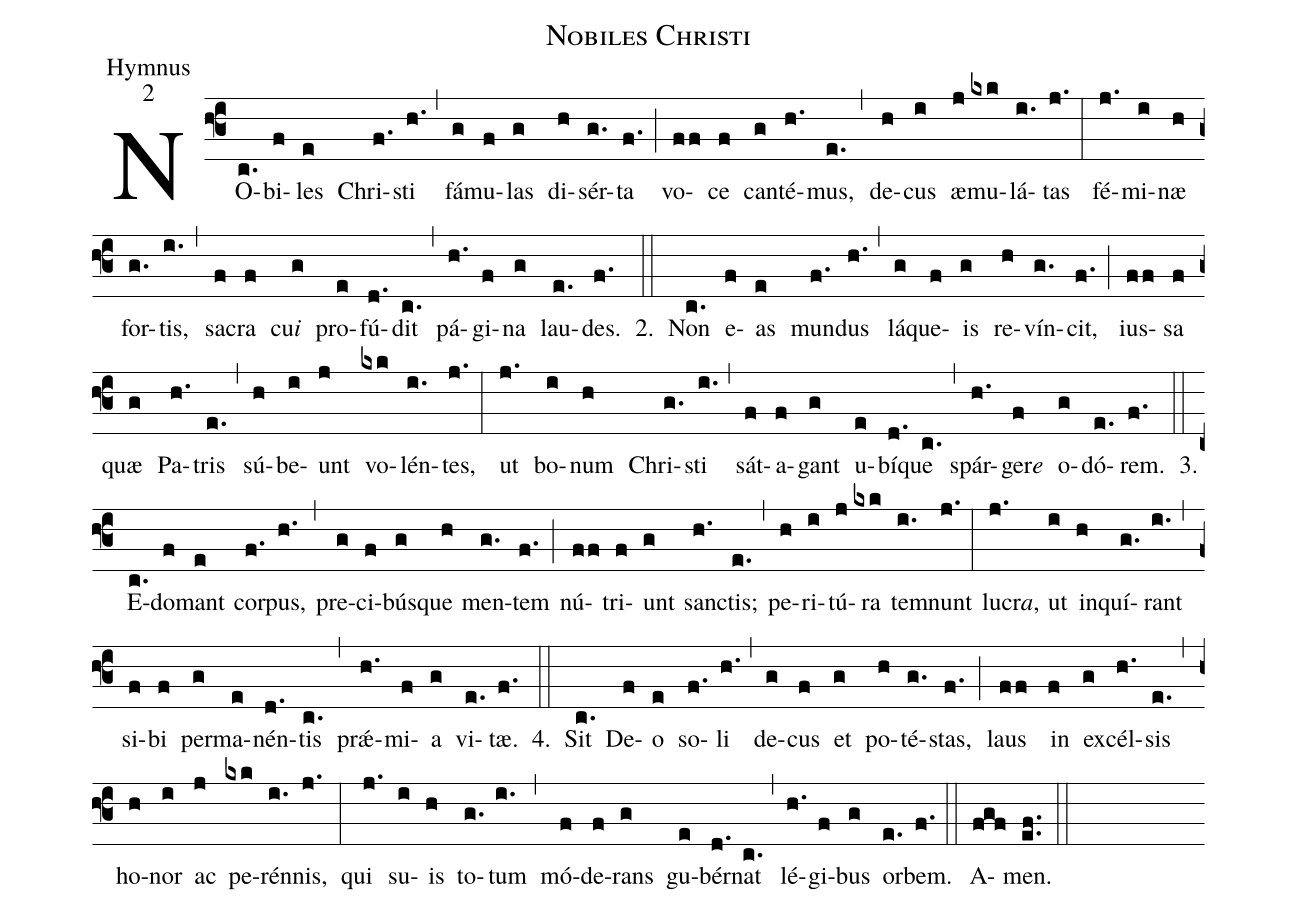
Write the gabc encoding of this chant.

name:Nobiles Christi;
office-part:Hymnus;
mode:2;
%%
(f3)NO(c.)bi(f)les(e) Chri(f.)sti(h.) (,) fá(g)mu(f)las(g) di(h)sér(g.)ta(f.) (;)
vo(ff)ce(f) can(g)té(h.)mus,(e.) (,) de(h)cus(i) æ(j)mu(kxk)lá(i.)tas(j.) (:)
fé(j.)mi(i)næ(h) for(g.)tis,(i.) (,) sa(f)cra(f) cu<i>i</i>(g) pro(e)fú(d.)dit(c.) (,)
pá(h.)gi(f)na(g) lau(e.)des.(f.)
2.(::) Non(c.) e(f)as(e) mun(f.)dus(h.) (,) lá(g)que(f)is(g) re(h)vín(g.)cit,(f.) (;)
ius(ff)sa(f) quæ(g) Pa(h.)tris(e.) (,) sú(h)be(i)unt(j) vo(kxk)lén(i.)tes,(j.) (:)
ut(j.) bo(i)num(h) Chri(g.)sti(i.) (,) sát(f)a(f)gant(g) u(e)bí(d.)que(c.) (,)
spár(h.)ger<i>e</i>(f) o(g)dó(e.)rem.(f.)
3.(::) E(c.)do(f)mant(e) cor(f.)pus,(h.) (,) pre(g)ci(f)bús(g)que(h) men(g.)tem(f.) (;)
nú(ff)tri(f)unt(g) san(h.)ctis;(e.) (,) pe(h)ri(i)tú(j)ra(kxk) tem(i.)nunt(j.) (:)
lucr<i>a</i>,(j.) ut(i) in(h)quí(g.)rant(i.) (,) si(f)bi(f) per(g)ma(e)nén(d.)tis(c.) (,)
prǽ(h.)mi(f)a(g) vi(e.)tæ.(f.)
4.(::) Sit(c.) De(f)o(e) so(f.)li(h.) (,) de(g)cus(f) et(g) po(h)té(g.)stas,(f.) (;)
laus(ff) in(f) ex(g)cél(h.)sis(e.) (,) ho(h)nor(i) ac(j) pe(kxk)rén(i.)nis,(j.) (:)
qui(j.) su(i)is(h) to(g.)tum(i.) (,) mó(f)de(f)rans(g) gu(e)bér(d.)nat(c.) (,)
lé(h.)gi(f)bus(g) or(e.)bem.(f.) (::)
A(fgf)men.(ef..) (::)
